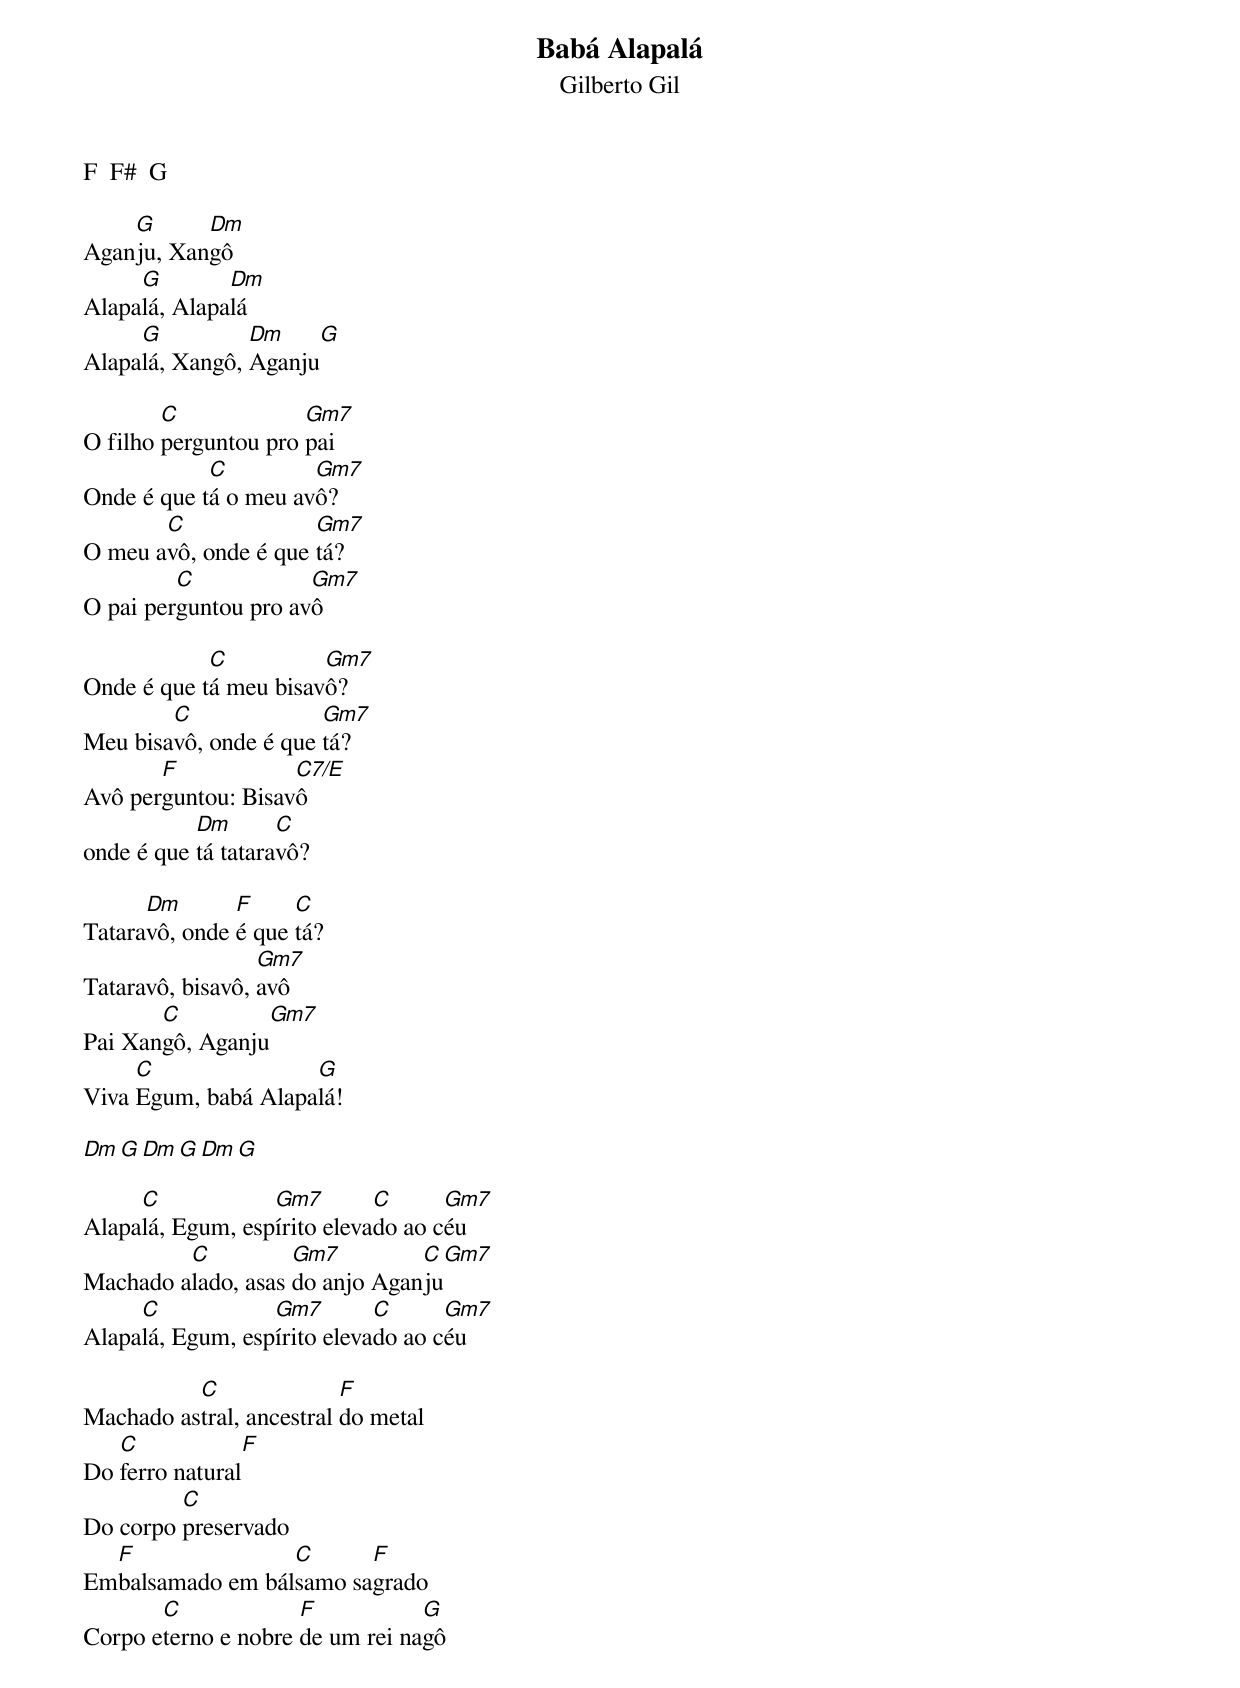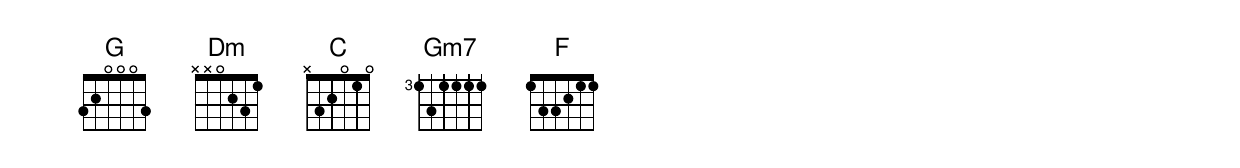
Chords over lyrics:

Babá Alapalá
Gilberto Gil

F  F#  G

    G      Dm
Aganju, Xangô
     G        Dm
Alapalá, Alapalá
     G          Dm    G
Alapalá, Xangô, Aganju

        C             Gm7
O filho perguntou pro pai
            C         Gm7
Onde é que tá o meu avô?
       C              Gm7
O meu avô, onde é que tá?
         C            Gm7
O pai perguntou pro avô

            C          Gm7
Onde é que tá meu bisavô?
        C              Gm7
Meu bisavô, onde é que tá?
       F            C7/E
Avô perguntou: Bisavô
           Dm       C
onde é que tá tataravô?

      Dm       F     C
Tataravô, onde é que tá?
                  Gm7
Tataravô, bisavô, avô
       C         Gm7
Pai Xangô, Aganju
     C               G
Viva Egum, babá Alapalá!

Dm  G  Dm  G  Dm  G

     C            Gm7        C      Gm7
Alapalá, Egum, espírito elevado ao céu
         C          Gm7         C   Gm7
Machado alado, asas do anjo Aganju
     C            Gm7        C      Gm7
Alapalá, Egum, espírito elevado ao céu

          C               F
Machado astral, ancestral do metal
   C            F
Do ferro natural
         C
Do corpo preservado
  F               C      F
Embalsamado em bálsamo sagrado
       C             F           G
Corpo eterno e nobre de um rei nagô
